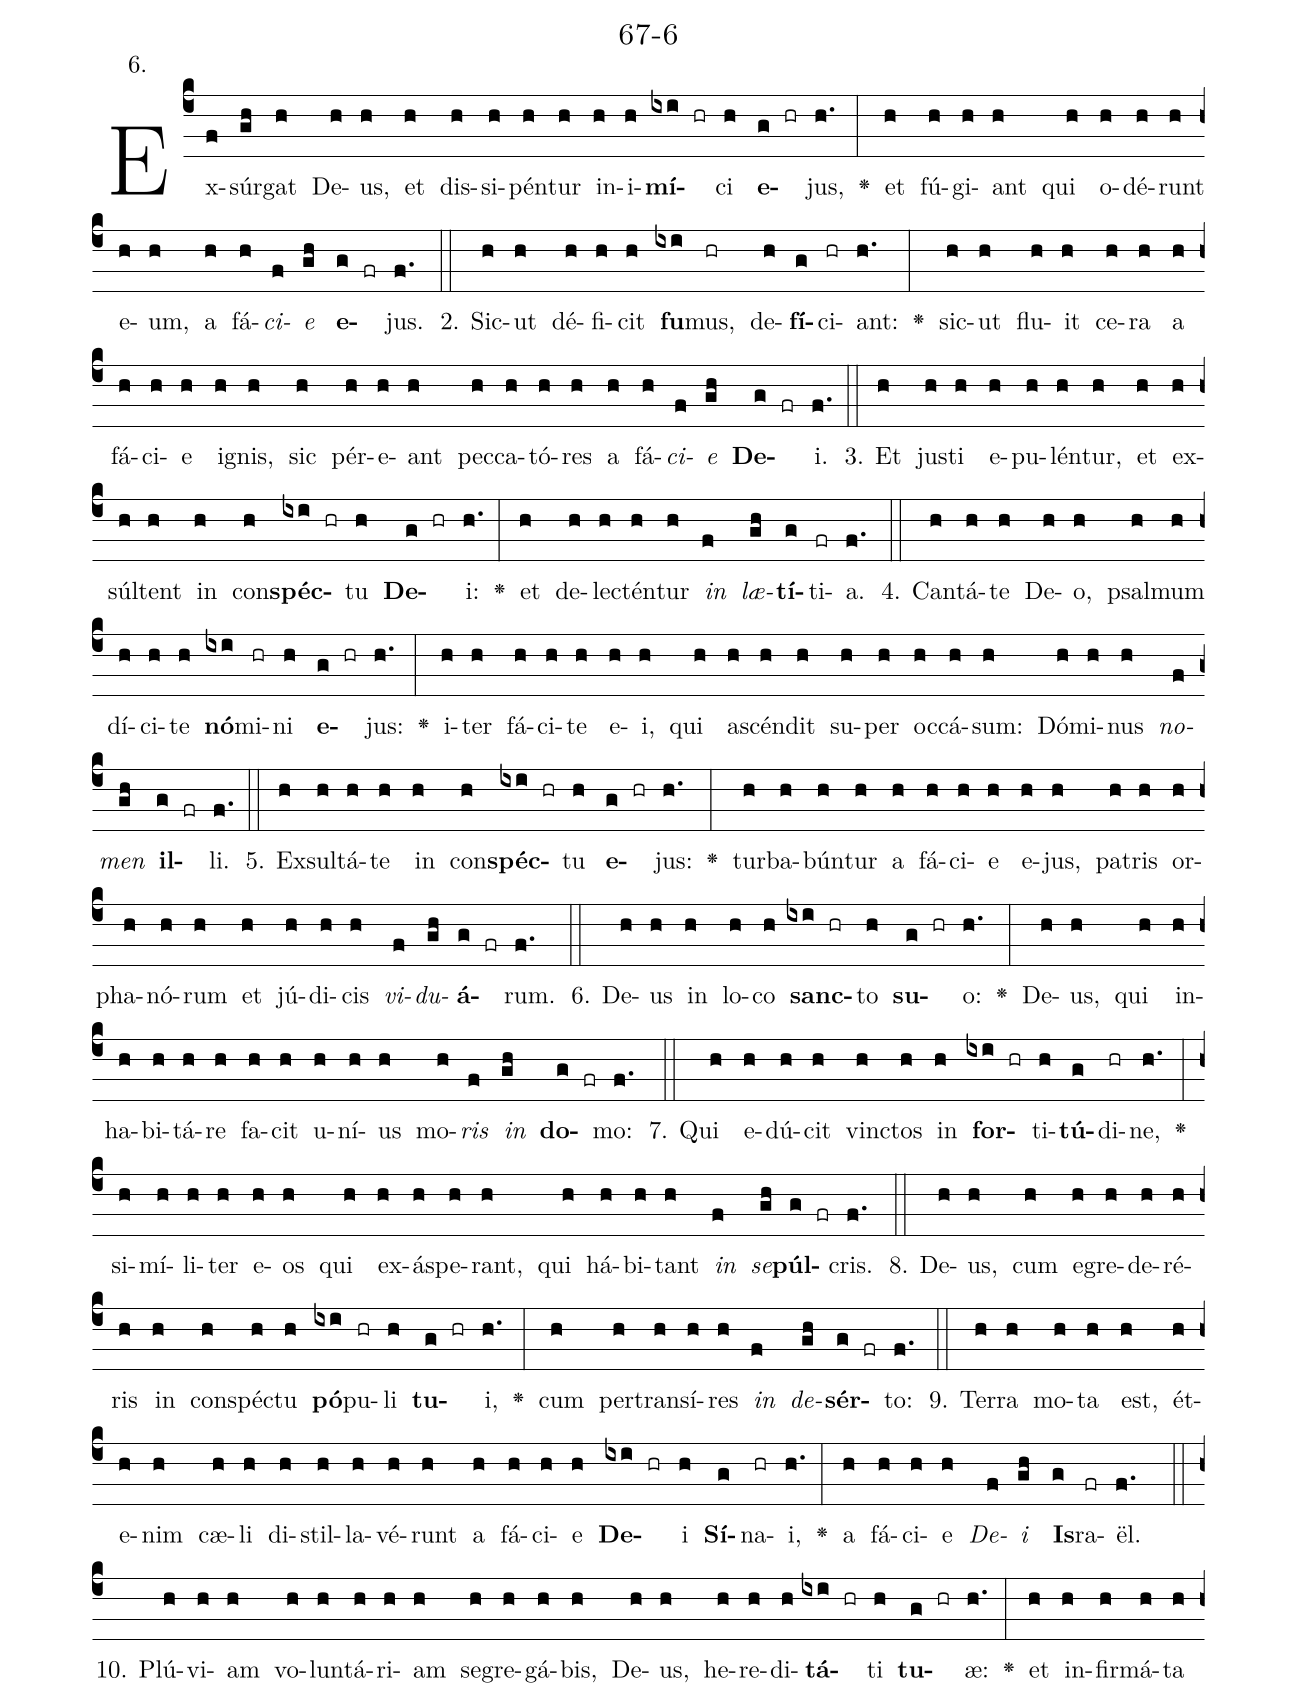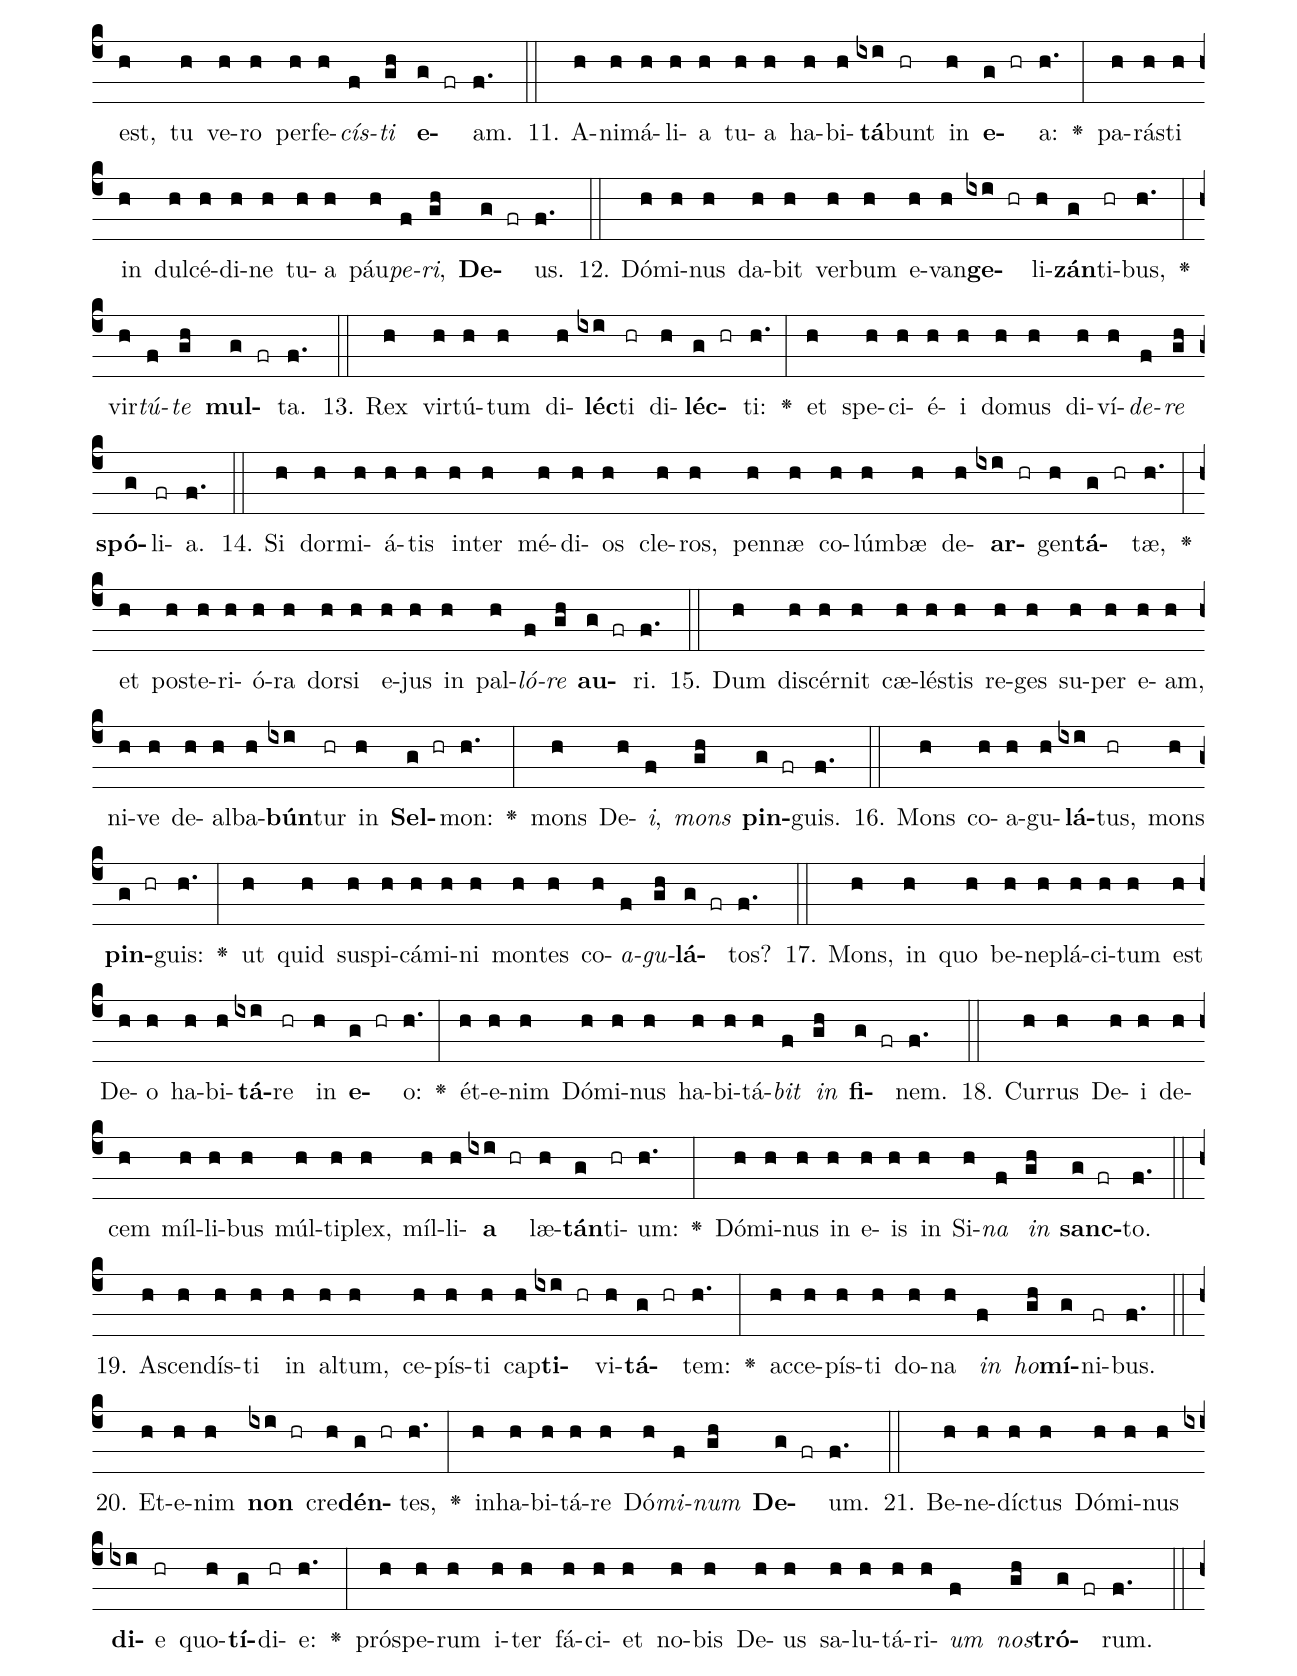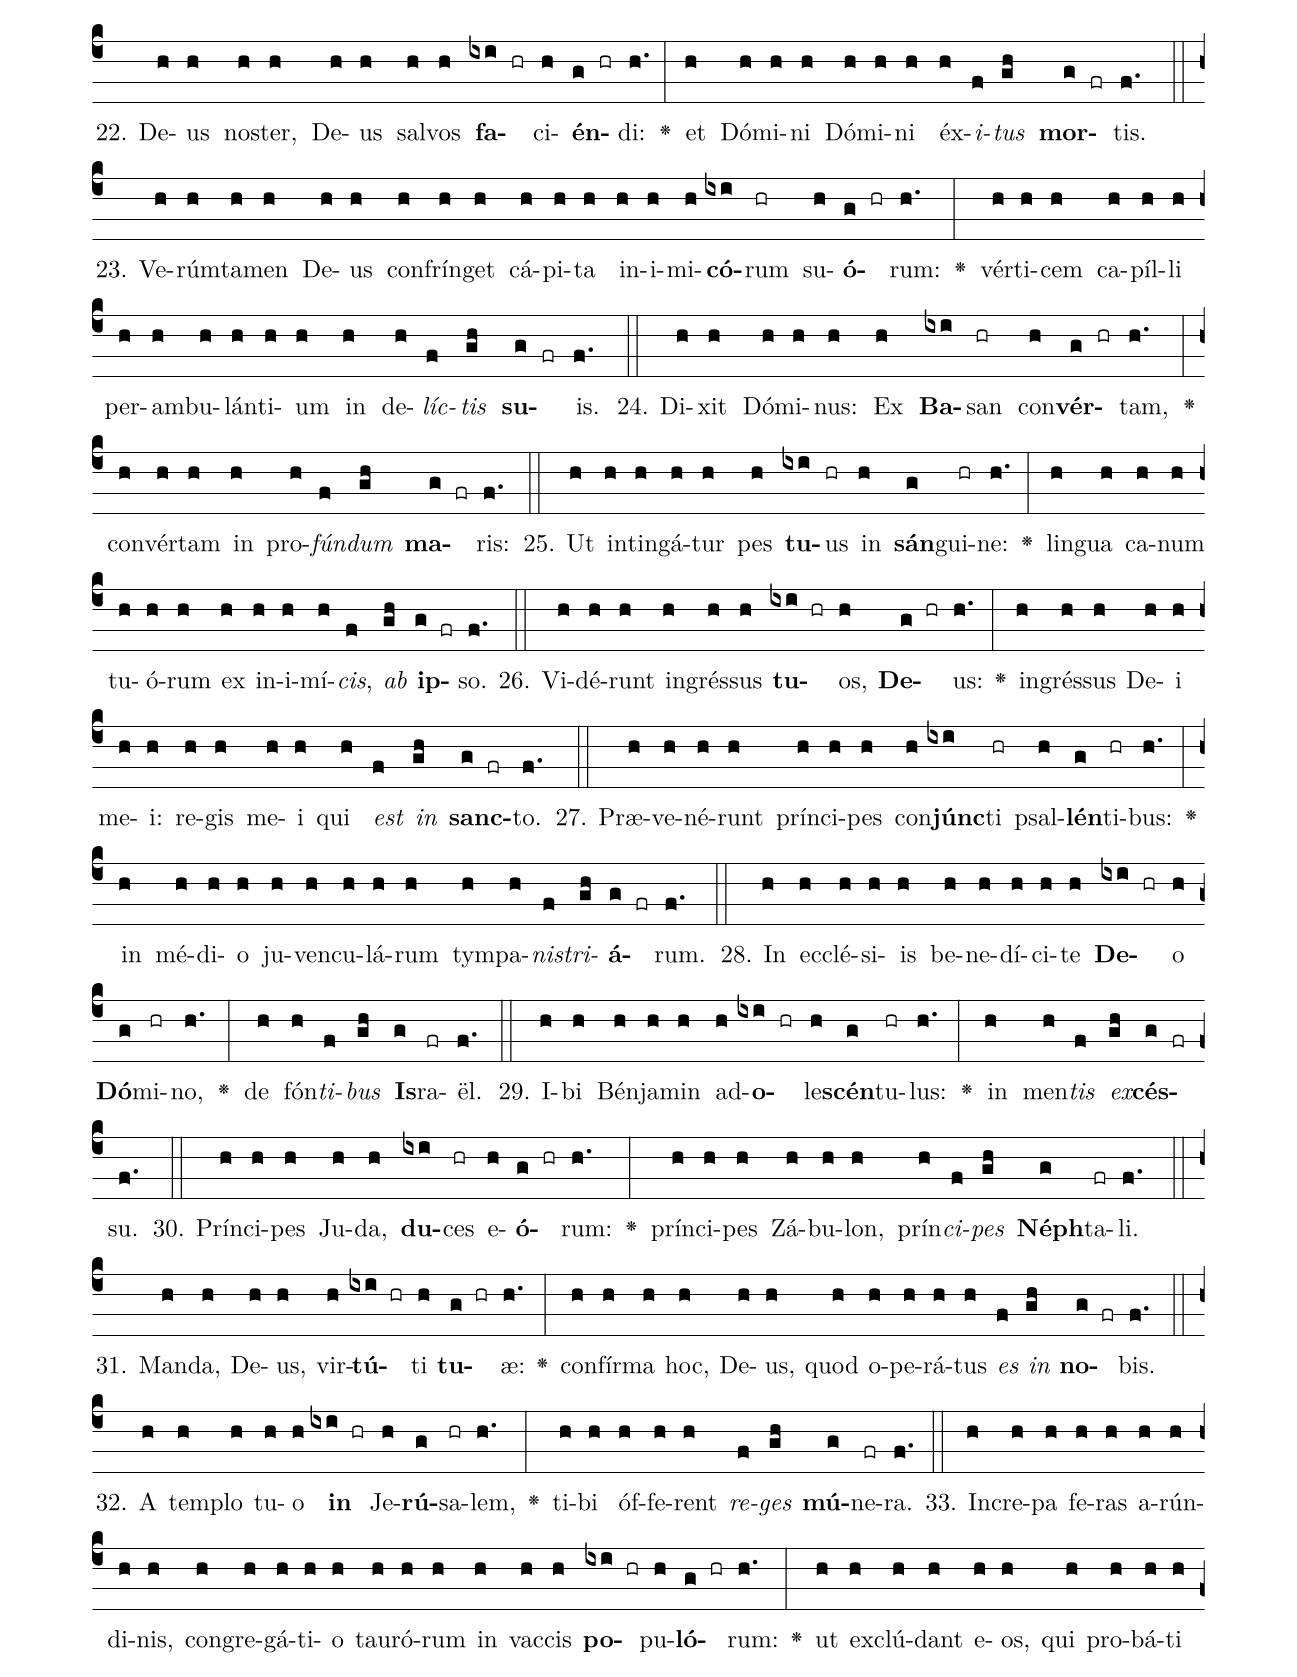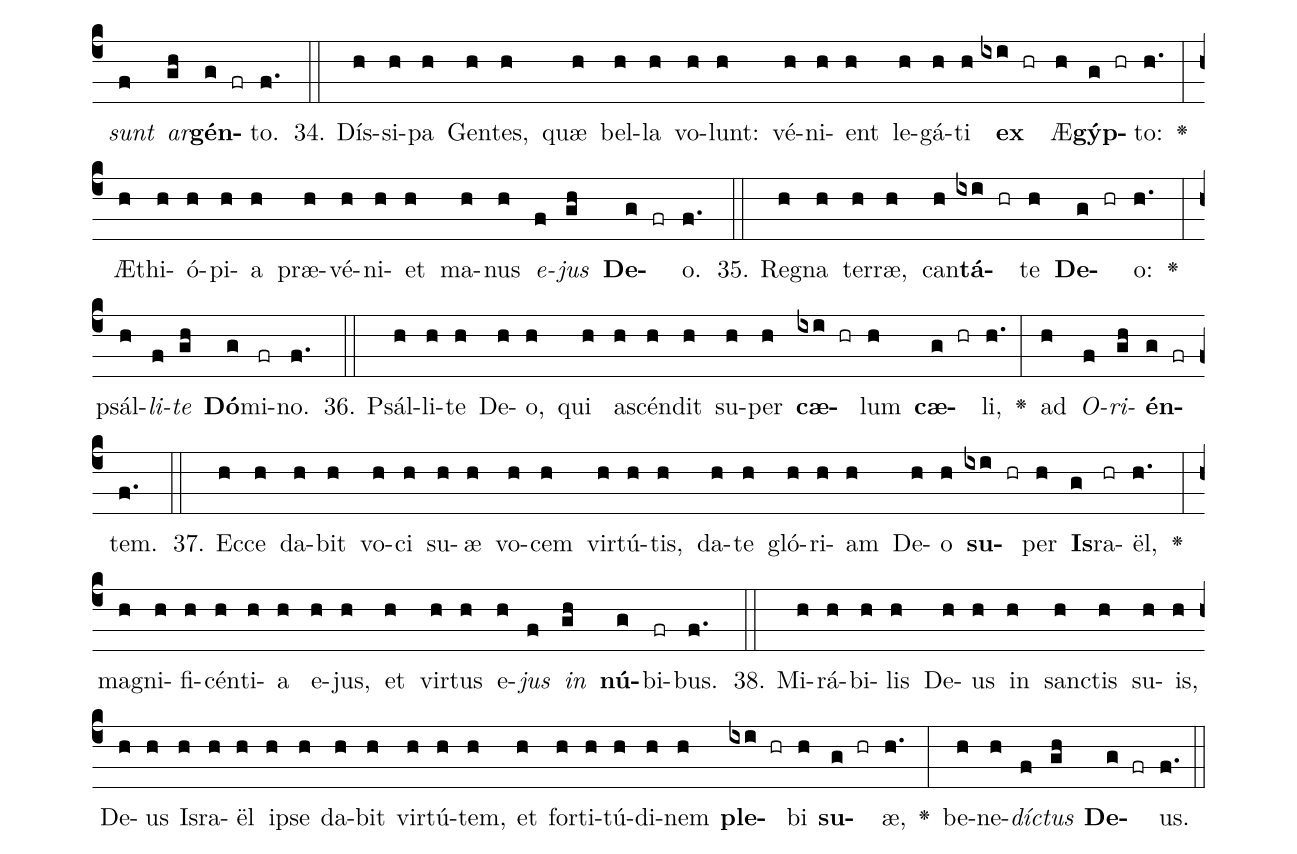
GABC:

name: 67-6;
annotation: 6.;
%%
(c4)Ex(f)súr(gh)gat(h) De(h)us,(h) et(h) dis(h)si(h)pén(h)tur(h) in(h)i(h)<b>mí</b>(ixi hr)ci(h) <b>e</b>(g hr)jus,(h.) <v>\greheightstar</v>(:) et(h) fú(h)gi(h)ant(h) qui(h) o(h)dé(h)runt(h) e(h)um,(h) a(h) fá(h)<i>ci</i>(f)<i>e</i>(gh) <b>e</b>(g fr)jus.(f.) (::)
2. Sic(h)ut(h) dé(h)fi(h)cit(h) <b>fu</b>(ixi)mus,(hr) de(h)<b>fí</b>(g)ci(hr)ant:(h.) <v>\greheightstar</v>(:) sic(h)ut(h) flu(h)it(h) ce(h)ra(h) a(h) fá(h)ci(h)e(h) i(h)gnis,(h) sic(h) pér(h)e(h)ant(h) pec(h)ca(h)tó(h)res(h) a(h) fá(h)<i>ci</i>(f)<i>e</i>(gh) <b>De</b>(g fr)i.(f.) (::)
3. Et(h) jus(h)ti(h) e(h)pu(h)lén(h)tur,(h) et(h) ex(h)súl(h)tent(h) in(h) con(h)<b>spéc</b>(ixi hr)tu(h) <b>De</b>(g hr)i:(h.) <v>\greheightstar</v>(:) et(h) de(h)lec(h)tén(h)tur(h) <i>in</i>(f) <i>læ</i>(gh)<b>tí</b>(g)ti(fr)a.(f.) (::)
4. Can(h)tá(h)te(h) De(h)o,(h) psal(h)mum(h) dí(h)ci(h)te(h) <b>nó</b>(ixi)mi(hr)ni(h) <b>e</b>(g hr)jus:(h.) <v>\greheightstar</v>(:) i(h)ter(h) fá(h)ci(h)te(h) e(h)i,(h) qui(h) a(h)scén(h)dit(h) su(h)per(h) oc(h)cá(h)sum:(h) Dó(h)mi(h)nus(h) <i>no</i>(f)<i>men</i>(gh) <b>il</b>(g fr)li.(f.) (::)
5. Ex(h)sul(h)tá(h)te(h) in(h) con(h)<b>spéc</b>(ixi hr)tu(h) <b>e</b>(g hr)jus:(h.) <v>\greheightstar</v>(:) tur(h)ba(h)bún(h)tur(h) a(h) fá(h)ci(h)e(h) e(h)jus,(h) pa(h)tris(h) or(h)pha(h)nó(h)rum(h) et(h) jú(h)di(h)cis(h) <i>vi</i>(f)<i>du</i>(gh)<b>á</b>(g fr)rum.(f.) (::)
6. De(h)us(h) in(h) lo(h)co(h) <b>sanc</b>(ixi hr)to(h) <b>su</b>(g hr)o:(h.) <v>\greheightstar</v>(:) De(h)us,(h) qui(h) in(h)ha(h)bi(h)tá(h)re(h) fa(h)cit(h) u(h)ní(h)us(h) mo(h)<i>ris</i>(f) <i>in</i>(gh) <b>do</b>(g fr)mo:(f.) (::)
7. Qui(h) e(h)dú(h)cit(h) vinc(h)tos(h) in(h) <b>for</b>(ixi hr)ti(h)<b>tú</b>(g)di(hr)ne,(h.) <v>\greheightstar</v>(:) si(h)mí(h)li(h)ter(h) e(h)os(h) qui(h) ex(h)ás(h)pe(h)rant,(h) qui(h) há(h)bi(h)tant(h) <i>in</i>(f) <i>se</i>(gh)<b>púl</b>(g fr)cris.(f.) (::)
8. De(h)us,(h) cum(h) e(h)gre(h)de(h)ré(h)ris(h) in(h) con(h)spéc(h)tu(h) <b>pó</b>(ixi)pu(hr)li(h) <b>tu</b>(g hr)i,(h.) <v>\greheightstar</v>(:) cum(h) per(h)trans(h)í(h)res(h) <i>in</i>(f) <i>de</i>(gh)<b>sér</b>(g fr)to:(f.) (::)
9. Ter(h)ra(h) mo(h)ta(h) est,(h) ét(h)e(h)nim(h) cæ(h)li(h) di(h)stil(h)la(h)vé(h)runt(h) a(h) fá(h)ci(h)e(h) <b>De</b>(ixi hr)i(h) <b>Sí</b>(g)na(hr)i,(h.) <v>\greheightstar</v>(:) a(h) fá(h)ci(h)e(h) <i>De</i>(f)<i>i</i>(gh) <b>Is</b>(g)ra(fr)ël.(f.) (::)
10. Plú(h)vi(h)am(h) vo(h)lun(h)tá(h)ri(h)am(h) se(h)gre(h)gá(h)bis,(h) De(h)us,(h) he(h)re(h)di(h)<b>tá</b>(ixi hr)ti(h) <b>tu</b>(g hr)æ:(h.) <v>\greheightstar</v>(:) et(h) in(h)fir(h)má(h)ta(h) est,(h) tu(h) ve(h)ro(h) per(h)fe(h)<i>cís</i>(f)<i>ti</i>(gh) <b>e</b>(g fr)am.(f.) (::)
11. A(h)ni(h)má(h)li(h)a(h) tu(h)a(h) ha(h)bi(h)<b>tá</b>(ixi)bunt(hr) in(h) <b>e</b>(g hr)a:(h.) <v>\greheightstar</v>(:) pa(h)rás(h)ti(h) in(h) dul(h)cé(h)di(h)ne(h) tu(h)a(h) páu(h)<i>pe</i>(f)<i>ri</i>,(gh) <b>De</b>(g fr)us.(f.) (::)
12. Dó(h)mi(h)nus(h) da(h)bit(h) ver(h)bum(h) e(h)van(h)<b>ge</b>(ixi hr)li(h)<b>zán</b>(g)ti(hr)bus,(h.) <v>\greheightstar</v>(:) vir(h)<i>tú</i>(f)<i>te</i>(gh) <b>mul</b>(g fr)ta.(f.) (::)
13. Rex(h) vir(h)tú(h)tum(h) di(h)<b>léc</b>(ixi)ti(hr) di(h)<b>léc</b>(g hr)ti:(h.) <v>\greheightstar</v>(:) et(h) spe(h)ci(h)é(h)i(h) do(h)mus(h) di(h)ví(h)<i>de</i>(f)<i>re</i>(gh) <b>spó</b>(g)li(fr)a.(f.) (::)
14. Si(h) dor(h)mi(h)á(h)tis(h) in(h)ter(h) mé(h)di(h)os(h) cle(h)ros,(h) pen(h)næ(h) co(h)lúm(h)bæ(h) de(h)<b>ar</b>(ixi hr)gen(h)<b>tá</b>(g hr)tæ,(h.) <v>\greheightstar</v>(:) et(h) post(h)e(h)ri(h)ó(h)ra(h) dor(h)si(h) e(h)jus(h) in(h) pal(h)<i>ló</i>(f)<i>re</i>(gh) <b>au</b>(g fr)ri.(f.) (::)
15. Dum(h) di(h)scér(h)nit(h) cæ(h)lés(h)tis(h) re(h)ges(h) su(h)per(h) e(h)am,(h) ni(h)ve(h) de(h)al(h)ba(h)<b>bún</b>(ixi)tur(hr) in(h) <b>Sel</b>(g hr)mon:(h.) <v>\greheightstar</v>(:) mons(h) De(h)<i>i</i>,(f) <i>mons</i>(gh) <b>pin</b>(g fr)guis.(f.) (::)
16. Mons(h) co(h)a(h)gu(h)<b>lá</b>(ixi)tus,(hr) mons(h) <b>pin</b>(g hr)guis:(h.) <v>\greheightstar</v>(:) ut(h) quid(h) su(h)spi(h)cá(h)mi(h)ni(h) mon(h)tes(h) co(h)<i>a</i>(f)<i>gu</i>(gh)<b>lá</b>(g fr)tos?(f.) (::)
17. Mons,(h) in(h) quo(h) be(h)ne(h)plá(h)ci(h)tum(h) est(h) De(h)o(h) ha(h)bi(h)<b>tá</b>(ixi)re(hr) in(h) <b>e</b>(g hr)o:(h.) <v>\greheightstar</v>(:) ét(h)e(h)nim(h) Dó(h)mi(h)nus(h) ha(h)bi(h)tá(h)<i>bit</i>(f) <i>in</i>(gh) <b>fi</b>(g fr)nem.(f.) (::)
18. Cur(h)rus(h) De(h)i(h) de(h)cem(h) míl(h)li(h)bus(h) múl(h)ti(h)plex,(h) míl(h)li(h)<b>a</b>(ixi hr) læ(h)<b>tán</b>(g)ti(hr)um:(h.) <v>\greheightstar</v>(:) Dó(h)mi(h)nus(h) in(h) e(h)is(h) in(h) Si(h)<i>na</i>(f) <i>in</i>(gh) <b>sanc</b>(g fr)to.(f.) (::)
19. A(h)scen(h)dís(h)ti(h) in(h) al(h)tum,(h) ce(h)pís(h)ti(h) cap(h)<b>ti</b>(ixi hr)vi(h)<b>tá</b>(g hr)tem:(h.) <v>\greheightstar</v>(:) ac(h)ce(h)pís(h)ti(h) do(h)na(h) <i>in</i>(f) <i>ho</i>(gh)<b>mí</b>(g)ni(fr)bus.(f.) (::)
20. Et(h)e(h)nim(h) <b>non</b>(ixi hr) cre(h)<b>dén</b>(g hr)tes,(h.) <v>\greheightstar</v>(:) in(h)ha(h)bi(h)tá(h)re(h) Dó(h)<i>mi</i>(f)<i>num</i>(gh) <b>De</b>(g fr)um.(f.) (::)
21. Be(h)ne(h)díc(h)tus(h) Dó(h)mi(h)nus(h) <b>di</b>(ixi)e(hr) quo(h)<b>tí</b>(g)di(hr)e:(h.) <v>\greheightstar</v>(:) pró(h)spe(h)rum(h) i(h)ter(h) fá(h)ci(h)et(h) no(h)bis(h) De(h)us(h) sa(h)lu(h)tá(h)ri(h)<i>um</i>(f) <i>nos</i>(gh)<b>tró</b>(g fr)rum.(f.) (::)
22. De(h)us(h) nos(h)ter,(h) De(h)us(h) sal(h)vos(h) <b>fa</b>(ixi hr)ci(h)<b>én</b>(g hr)di:(h.) <v>\greheightstar</v>(:) et(h) Dó(h)mi(h)ni(h) Dó(h)mi(h)ni(h) éx(h)<i>i</i>(f)<i>tus</i>(gh) <b>mor</b>(g fr)tis.(f.) (::)
23. Ve(h)rúm(h)ta(h)men(h) De(h)us(h) con(h)frín(h)get(h) cá(h)pi(h)ta(h) in(h)i(h)mi(h)<b>có</b>(ixi)rum(hr) su(h)<b>ó</b>(g hr)rum:(h.) <v>\greheightstar</v>(:) vér(h)ti(h)cem(h) ca(h)píl(h)li(h) per(h)am(h)bu(h)lán(h)ti(h)um(h) in(h) de(h)<i>líc</i>(f)<i>tis</i>(gh) <b>su</b>(g fr)is.(f.) (::)
24. Di(h)xit(h) Dó(h)mi(h)nus:(h) Ex(h) <b>Ba</b>(ixi)san(hr) con(h)<b>vér</b>(g hr)tam,(h.) <v>\greheightstar</v>(:) con(h)vér(h)tam(h) in(h) pro(h)<i>fún</i>(f)<i>dum</i>(gh) <b>ma</b>(g fr)ris:(f.) (::)
25. Ut(h) in(h)tin(h)gá(h)tur(h) pes(h) <b>tu</b>(ixi)us(hr) in(h) <b>sán</b>(g)gui(hr)ne:(h.) <v>\greheightstar</v>(:) lin(h)gua(h) ca(h)num(h) tu(h)ó(h)rum(h) ex(h) in(h)i(h)mí(h)<i>cis</i>,(f) <i>ab</i>(gh) <b>ip</b>(g fr)so.(f.) (::)
26. Vi(h)dé(h)runt(h) in(h)grés(h)sus(h) <b>tu</b>(ixi hr)os,(h) <b>De</b>(g hr)us:(h.) <v>\greheightstar</v>(:) in(h)grés(h)sus(h) De(h)i(h) me(h)i:(h) re(h)gis(h) me(h)i(h) qui(h) <i>est</i>(f) <i>in</i>(gh) <b>sanc</b>(g fr)to.(f.) (::)
27. Præ(h)ve(h)né(h)runt(h) prín(h)ci(h)pes(h) con(h)<b>júnc</b>(ixi)ti(hr) psal(h)<b>lén</b>(g)ti(hr)bus:(h.) <v>\greheightstar</v>(:) in(h) mé(h)di(h)o(h) ju(h)ven(h)cu(h)lá(h)rum(h) tym(h)pa(h)<i>nis</i>(f)<i>tri</i>(gh)<b>á</b>(g fr)rum.(f.) (::)
28. In(h) ec(h)clé(h)si(h)is(h) be(h)ne(h)dí(h)ci(h)te(h) <b>De</b>(ixi hr)o(h) <b>Dó</b>(g)mi(hr)no,(h.) <v>\greheightstar</v>(:) de(h) fón(h)<i>ti</i>(f)<i>bus</i>(gh) <b>Is</b>(g)ra(fr)ël.(f.) (::)
29. I(h)bi(h) Bén(h)ja(h)min(h) ad(h)<b>o</b>(ixi hr)le(h)<b>scén</b>(g)tu(hr)lus:(h.) <v>\greheightstar</v>(:) in(h) men(h)<i>tis</i>(f) <i>ex</i>(gh)<b>cés</b>(g fr)su.(f.) (::)
30. Prín(h)ci(h)pes(h) Ju(h)da,(h) <b>du</b>(ixi)ces(hr) e(h)<b>ó</b>(g hr)rum:(h.) <v>\greheightstar</v>(:) prín(h)ci(h)pes(h) Zá(h)bu(h)lon,(h) prín(h)<i>ci</i>(f)<i>pes</i>(gh) <b>Néph</b>(g)ta(fr)li.(f.) (::)
31. Man(h)da,(h) De(h)us,(h) vir(h)<b>tú</b>(ixi hr)ti(h) <b>tu</b>(g hr)æ:(h.) <v>\greheightstar</v>(:) con(h)fír(h)ma(h) hoc,(h) De(h)us,(h) quod(h) o(h)pe(h)rá(h)tus(h) <i>es</i>(f) <i>in</i>(gh) <b>no</b>(g fr)bis.(f.) (::)
32. A(h) tem(h)plo(h) tu(h)o(h) <b>in</b>(ixi hr) Je(h)<b>rú</b>(g)sa(hr)lem,(h.) <v>\greheightstar</v>(:) ti(h)bi(h) óf(h)fe(h)rent(h) <i>re</i>(f)<i>ges</i>(gh) <b>mú</b>(g)ne(fr)ra.(f.) (::)
33. In(h)cre(h)pa(h) fe(h)ras(h) a(h)rún(h)di(h)nis,(h) con(h)gre(h)gá(h)ti(h)o(h) tau(h)ró(h)rum(h) in(h) vac(h)cis(h) <b>po</b>(ixi hr)pu(h)<b>ló</b>(g hr)rum:(h.) <v>\greheightstar</v>(:) ut(h) ex(h)clú(h)dant(h) e(h)os,(h) qui(h) pro(h)bá(h)ti(h) <i>sunt</i>(f) <i>ar</i>(gh)<b>gén</b>(g fr)to.(f.) (::)
34. Dís(h)si(h)pa(h) Gen(h)tes,(h) quæ(h) bel(h)la(h) vo(h)lunt:(h) vé(h)ni(h)ent(h) le(h)gá(h)ti(h) <b>ex</b>(ixi hr) Æ(h)<b>gýp</b>(g hr)to:(h.) <v>\greheightstar</v>(:) Æ(h)thi(h)ó(h)pi(h)a(h) præ(h)vé(h)ni(h)et(h) ma(h)nus(h) <i>e</i>(f)<i>jus</i>(gh) <b>De</b>(g fr)o.(f.) (::)
35. Re(h)gna(h) ter(h)ræ,(h) can(h)<b>tá</b>(ixi hr)te(h) <b>De</b>(g hr)o:(h.) <v>\greheightstar</v>(:) psál(h)<i>li</i>(f)<i>te</i>(gh) <b>Dó</b>(g)mi(fr)no.(f.) (::)
36. Psál(h)li(h)te(h) De(h)o,(h) qui(h) a(h)scén(h)dit(h) su(h)per(h) <b>cæ</b>(ixi hr)lum(h) <b>cæ</b>(g hr)li,(h.) <v>\greheightstar</v>(:) ad(h) <i>O</i>(f)<i>ri</i>(gh)<b>én</b>(g fr)tem.(f.) (::)
37. Ec(h)ce(h) da(h)bit(h) vo(h)ci(h) su(h)æ(h) vo(h)cem(h) vir(h)tú(h)tis,(h) da(h)te(h) gló(h)ri(h)am(h) De(h)o(h) <b>su</b>(ixi hr)per(h) <b>Is</b>(g)ra(hr)ël,(h.) <v>\greheightstar</v>(:) ma(h)gni(h)fi(h)cén(h)ti(h)a(h) e(h)jus,(h) et(h) vir(h)tus(h) e(h)<i>jus</i>(f) <i>in</i>(gh) <b>nú</b>(g)bi(fr)bus.(f.) (::)
38. Mi(h)rá(h)bi(h)lis(h) De(h)us(h) in(h) sanc(h)tis(h) su(h)is,(h) De(h)us(h) Is(h)ra(h)ël(h) ip(h)se(h) da(h)bit(h) vir(h)tú(h)tem,(h) et(h) for(h)ti(h)tú(h)di(h)nem(h) <b>ple</b>(ixi hr)bi(h) <b>su</b>(g hr)æ,(h.) <v>\greheightstar</v>(:) be(h)ne(h)<i>díc</i>(f)<i>tus</i>(gh) <b>De</b>(g fr)us.(f.) (::)
